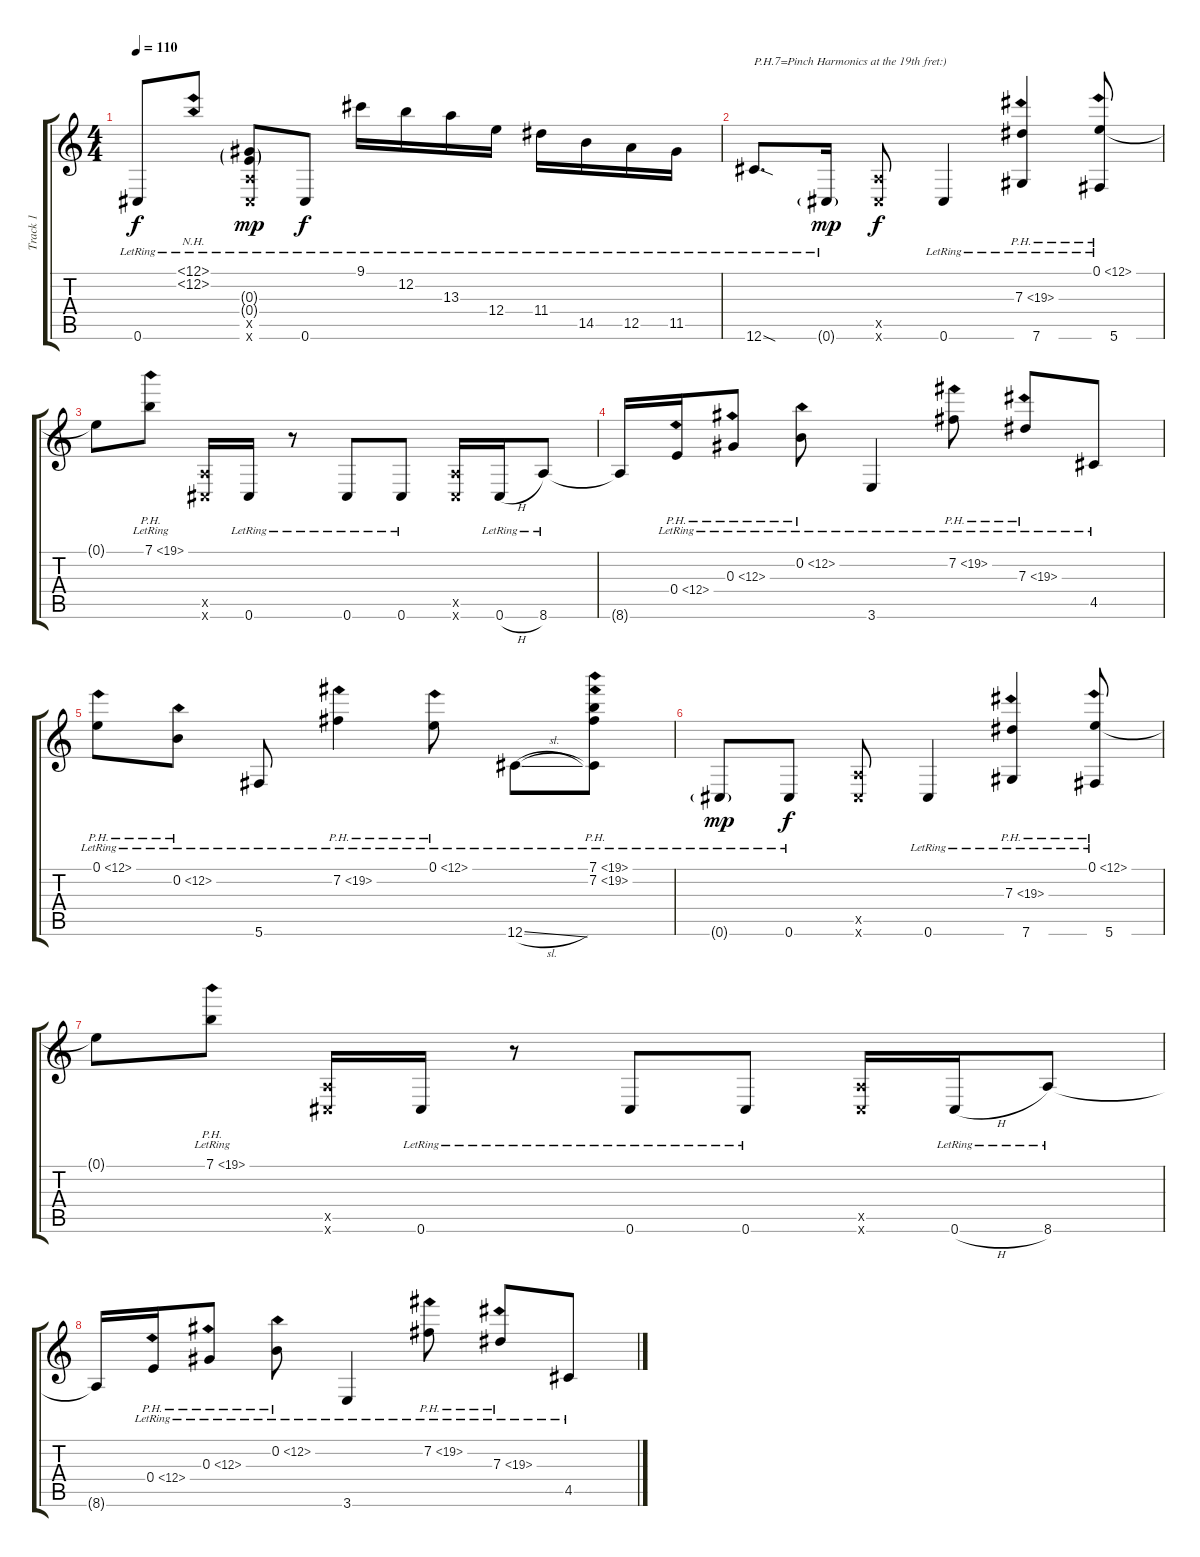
\track ("Track 1" "Track 1") {instrument acousticguitarsteel}
\staff {score tabs}
\tuning (E4 B3 Ab3 E3 A2 Db2) {hide}
\ts (4 4)
\tempo 110
\clef g2
\ks c
0.6{lr}.8{dy f} (12.1{nh lr} 12.2{nh lr}).8 (0.3{g lr} 0.4{g lr} 0.5{x} 0.6{x}).8{dy mp} 0.6{lr}.8{dy f} 9.1{lr}.16 12.2{lr}.16 13.3{lr}.16 12.4{lr}.16 11.4{lr}.16 14.5{lr}.16 12.5{lr}.16 11.5{lr}.16 |
12.6{sod lr}.8{d txt "P.H.7=Pinch Harmonics at the 19th fret:)"} 0.6{g lr}.16{dy mp} (0.5{x} 0.6{x}).8{dy f} 0.6{lr}.4 (7.3{ph 12 lr} 7.6{lr}).4 (0.1{ph 12 lr} 5.6{lr}).8 |
0.1{t}.8 7.1{ph 12 lr}.8 (0.5{x} 0.6{x}).16 0.6{lr}.16 r.8 0.6{lr}.8 0.6{lr}.8 (0.5{x} 0.6{x}).16 0.6{h lr}.16 8.6{lr}.8 |
8.6{t}.16 0.4{ph 12 lr}.16 0.3{ph 12 lr}.8 0.2{ph 12 lr}.8 3.6{lr}.4 7.2{ph 12 lr}.8 7.3{ph 12 lr}.8 4.5{lr}.8 |
0.1{ph 12 lr}.8 0.2{ph 12 lr}.8 5.6{lr}.8 7.2{ph 12 lr}.4 0.1{ph 12 lr}.8 12.6{sl lr}.8 (7.1{ph 12 lr} 7.2{ph 12 lr} 12.6{t}).8 |
0.6{g lr}.8{dy mp} 0.6{lr}.8{dy f} (0.5{x} 0.6{x}).8 0.6{lr}.4 (7.3{ph 12 lr} 7.6{lr}).4 (0.1{ph 12 lr} 5.6{lr}).8 |
0.1{t}.8 7.1{ph 12 lr}.8 (0.5{x} 0.6{x}).16 0.6{lr}.16 r.8 0.6{lr}.8 0.6{lr}.8 (0.5{x} 0.6{x}).16 0.6{h lr}.16 8.6{lr}.8 |
8.6{t}.16 0.4{ph 12 lr}.16 0.3{ph 12 lr}.8 0.2{ph 12 lr}.8 3.6{lr}.4 7.2{ph 12 lr}.8 7.3{ph 12 lr}.8 4.5{lr}.8
